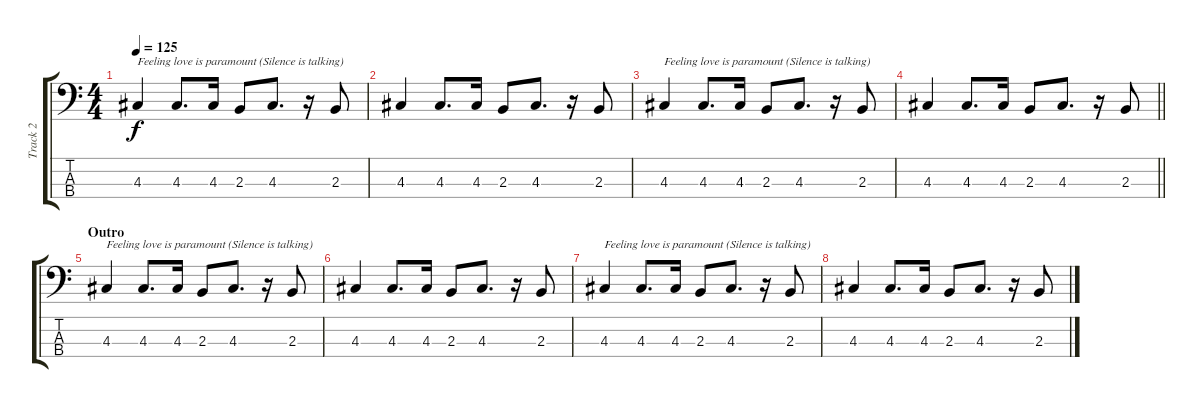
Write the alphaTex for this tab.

\track ("Track 2" "Track 2") {instrument electricbassfinger}
\staff {score tabs}
\tuning (G2 D2 A1 E1) {hide}
\ts (4 4)
\tempo 125
\clef f4
\ks c
4.3.4{txt "Feeling love is paramount (Silence is talking)" dy f} 4.3.8{d} 4.3.16 2.3.8 4.3.8{d} r.16 2.3.8 |
4.3.4 4.3.8{d} 4.3.16 2.3.8 4.3.8{d} r.16 2.3.8 |
4.3.4{txt "Feeling love is paramount (Silence is talking)"} 4.3.8{d} 4.3.16 2.3.8 4.3.8{d} r.16 2.3.8 |
\barLineRight lightlight
4.3.4 4.3.8{d} 4.3.16 2.3.8 4.3.8{d} r.16 2.3.8 |
\section ("" "Outro")
4.3.4{txt "Feeling love is paramount (Silence is talking)"} 4.3.8{d} 4.3.16 2.3.8 4.3.8{d} r.16 2.3.8 |
4.3.4 4.3.8{d} 4.3.16 2.3.8 4.3.8{d} r.16 2.3.8 |
4.3.4{txt "Feeling love is paramount (Silence is talking)"} 4.3.8{d} 4.3.16 2.3.8 4.3.8{d} r.16 2.3.8 |
4.3.4 4.3.8{d} 4.3.16 2.3.8 4.3.8{d} r.16 2.3.8
